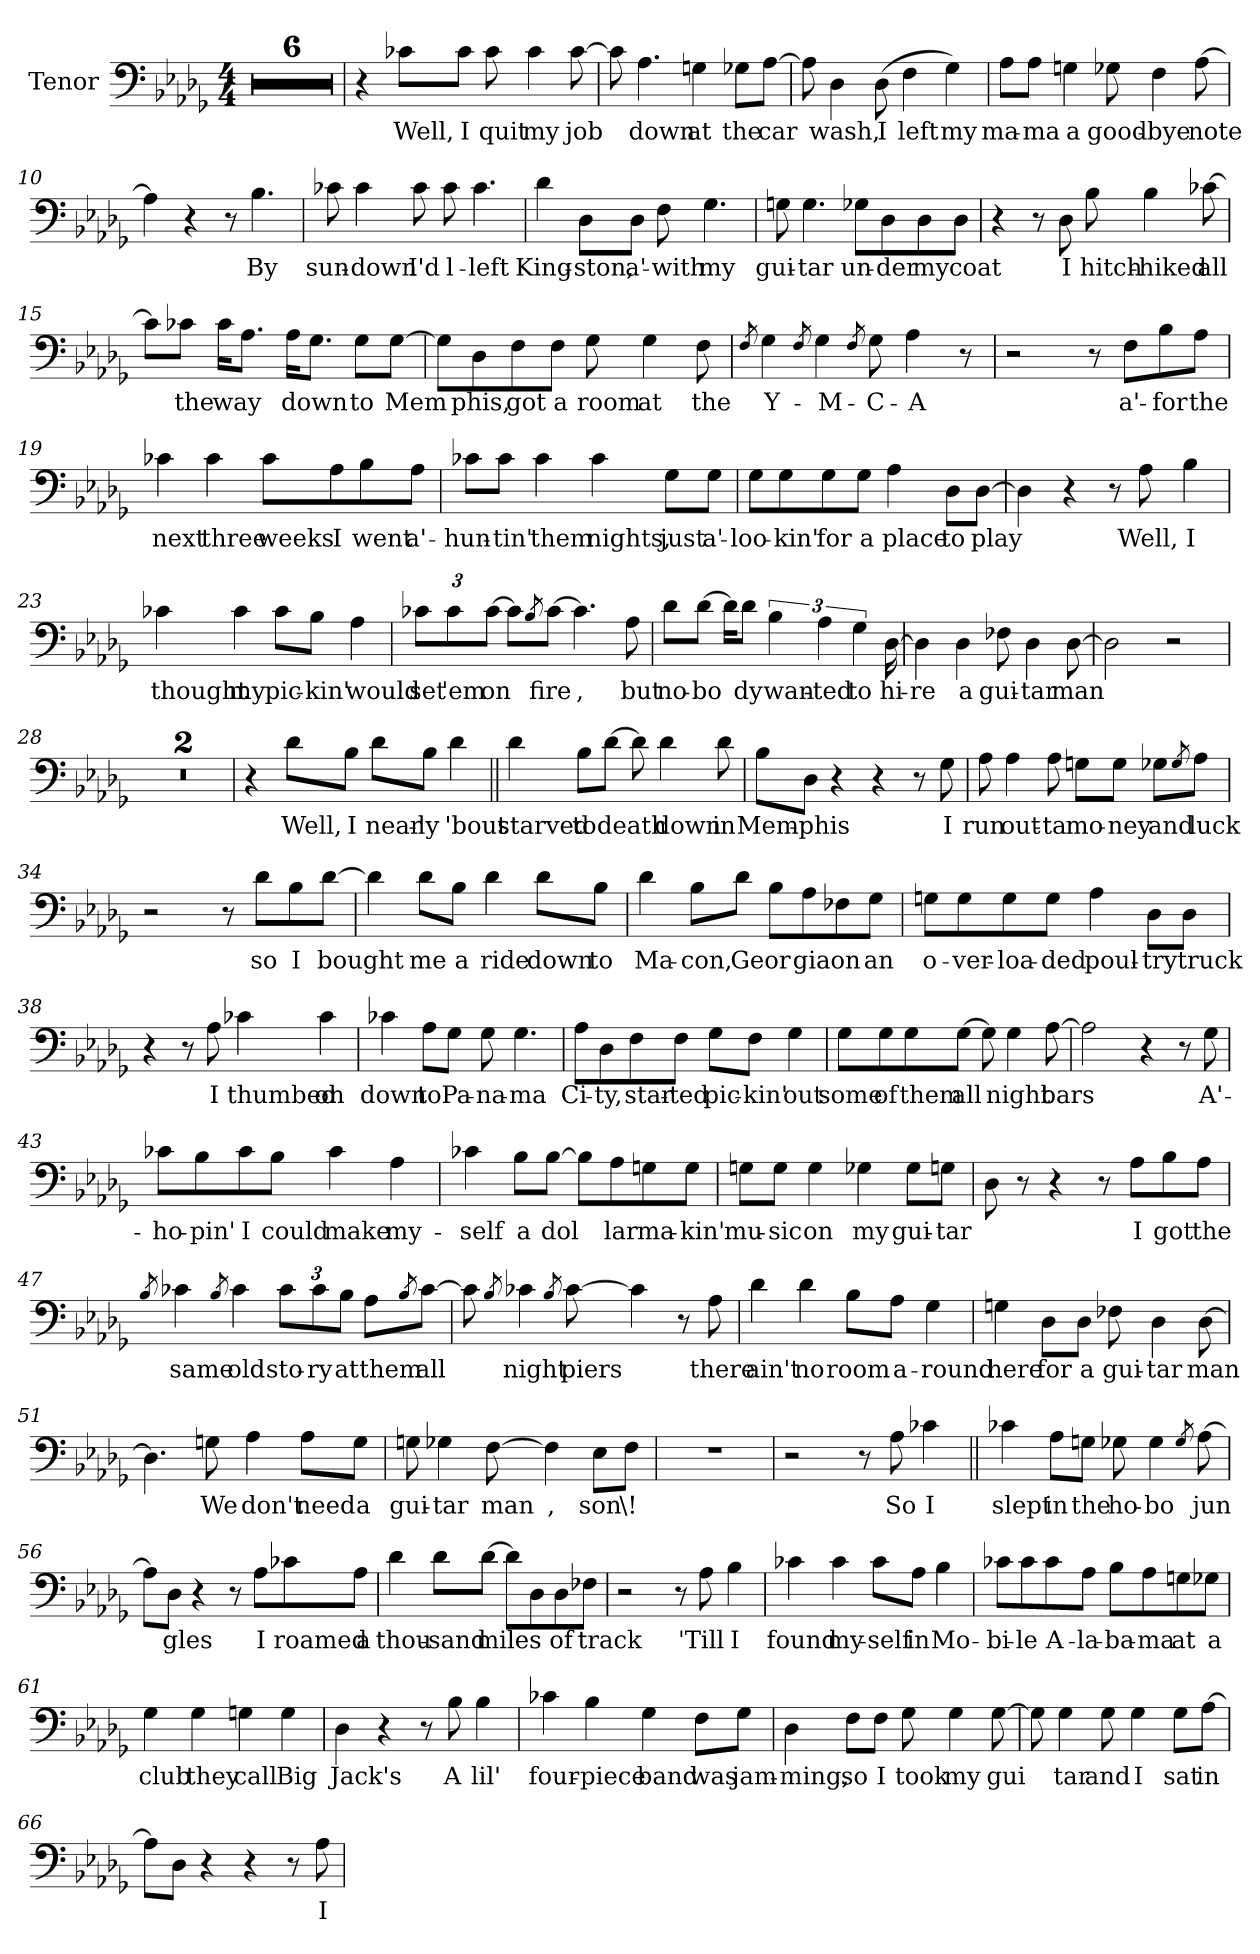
**kern	**text
*part1	*part1
*staff1	*staff1
*I"Tenor	*
*I'T	*
*clefF4	*
*k[b-e-a-d-g-]	*
*D-:	*
*M4/4	*
=	=
1r;<	.
=1	=1
1r	.
=2	=2
1r	.
=3	=3
1r	.
=4	=4
1r	.
=5	=5
1r	.
=6	=6
4r	.
!	!LO:LY:b
8c-X\L	Well,
!	!LO:LY:b
8c-\J	I
!	!LO:LY:b
8c-\	quit
!	!LO:LY:b
4c-\	my
!	!LO:LY:b
[8c-\	job
=7	=7
8c-\]	.
!	!LO:LY:b
4.A-\	down
!	!LO:LY:b
4Gn\	at
!	!LO:LY:b
8G-X\L	the
!	!LO:LY:b
[8A-\J	car
=8	=8
8A-\]	.
!	!LO:LY:b
4D-\	wash,
!	!LO:LY:b
(>8D-\	I
!	!LO:LY:b
4F\	left
!	!LO:LY:b
4G-\)	my
=9	=9
!	!LO:LY:b
8A-\L	ma-
!	!LO:LY:b
8A-\J	-ma
!	!LO:LY:b
4Gn\	a
!	!LO:LY:b
8G-X\	good-
!	!LO:LY:b
4F\	-bye
!	!LO:LY:b
[8A-\	note
=10	=10
4A-\]	.
4r	.
8r	.
!	!LO:LY:b
4.B-\	By
=11	=11
!	!LO:LY:b
8c-X\	sun-
!	!LO:LY:b
4c-\	-down
!	!LO:LY:b
8c-\	I'd
!	!LO:LY:b
8c-\	l-
!	!LO:LY:b
4.c-\	-left
=12	=12
!	!LO:LY:b
4d-\	King-
!	!LO:LY:b
8D-\L	-ston,
!	!LO:LY:b
8D-\J	a'-
!	!LO:LY:b
8F\	-with
!	!LO:LY:b
4.G-\	my
=13	=13
!	!LO:LY:b
8Gn\	gui-
!	!LO:LY:b
4.G\	-tar
!	!LO:LY:b
8G-X\L	un-
!	!LO:LY:b
8D-\	-der
!	!LO:LY:b
8D-\	my
!	!LO:LY:b
8D-\J	coat
=14	=14
4r	.
8r	.
!	!LO:LY:b
8D-\	I
!	!LO:LY:b
8B-\	hitch-
!	!LO:LY:b
4B-\	-hiked
!	!LO:LY:b
[8c-X\	all
=15	=15
8c-\L]	.
!	!LO:LY:b
8c-X\J	the
!	!LO:LY:b
16c-\KL	way
8.A-\J	.
!	!LO:LY:b
16A-\KL	down
8.G-\J	.
!	!LO:LY:b
8G-\L	to
!	!LO:LY:b
[8G-\J	Mem
=16	=16
8G-\L]	.
!	!LO:LY:b
8D-\	phis,
!	!LO:LY:b
8F\	got
!	!LO:LY:b
8F\J	a
!	!LO:LY:b
8G-\	room
!	!LO:LY:b
4G-\	at
!	!LO:LY:b
8F\	the
=17	=17
8qF/	.
!	!LO:LY:b
4G-\	Y-
8qF/	.
!	!LO:LY:b
4G-\	-M-
8qF/	.
!	!LO:LY:b
8G-\	-C-
!	!LO:LY:b
4A-\	-A
8r	.
=18	=18
2r	.
8r	.
!	!LO:LY:b
8F\L	a'-
!	!LO:LY:b
8B-\	-for
!	!LO:LY:b
8A-\J	the
=19	=19
!	!LO:LY:b
4c-X\	next
!	!LO:LY:b
4c-\	three
!	!LO:LY:b
8c-\L	weeks
!	!LO:LY:b
8A-\	I
!	!LO:LY:b
8B-\	went
!	!LO:LY:b
8A-\J	a'-
=20	=20
!	!LO:LY:b
8c-X\L	-hun-
!	!LO:LY:b
8c-\J	-tin'
!	!LO:LY:b
4c-\	them
!	!LO:LY:b
4c-\	nights,
!	!LO:LY:b
8G-\L	just
!	!LO:LY:b
8G-\J	a'-
=21	=21
!	!LO:LY:b
8G-\L	-loo-
!	!LO:LY:b
8G-\	-kin'
!	!LO:LY:b
8G-\	for
!	!LO:LY:b
8G-\J	a
!	!LO:LY:b
4A-\	place
!	!LO:LY:b
8D-\L	to
!	!LO:LY:b
[8D-\J	play
=22	=22
4D-\]	.
4r	.
8r	.
!	!LO:LY:b
8A-\	Well,
!	!LO:LY:b
4B-\	I
=23	=23
!	!LO:LY:b
4c-X\	thought
!	!LO:LY:b
4c-\	my
!	!LO:LY:b
8c-\L	pic-
!	!LO:LY:b
8B-\J	-kin'
!	!LO:LY:b
4A-\	would
=24	=24
*Xbrackettup	*
!	!LO:LY:b
12c-X\L	set
!	!LO:LY:b
12c-\	'em
!	!LO:LY:b
[12c-\J	on
8c-\L]	.
8qB-/	.
!	!LO:LY:b
[8c-\J	fire
!	!LO:LY:b
4.c-\]	,
!	!LO:LY:b
8A-\	but
=25	=25
!	!LO:LY:b
8d-\L	no-
!	!LO:LY:b
[8d-\J	-bo
16d-\KL]	.
!	!LO:LY:b
8d-\J	dy
*brackettup	*
!	!LO:LY:b
6B-\	wan-
!	!LO:LY:b
6A-\	-ted
!	!LO:LY:b
6G-\	to
!	!LO:LY:b
[16D-\	hi-
=26	=26
!	!LO:LY:b
4D-\]	-re
!	!LO:LY:b
4D-\	a
!	!LO:LY:b
8F-X\	gui-
!	!LO:LY:b
4D-\	-tar
!	!LO:LY:b
[8D-\	man
=27	=27
2D-\]	.
2r	.
=28	=28
1r	.
=29	=29
1r	.
=30	=30
4r	.
!	!LO:LY:b
8d-\L	Well,
!	!LO:LY:b
8B-\J	I
!	!LO:LY:b
8d-\L	near-
!	!LO:LY:b
8B-\J	-ly
!	!LO:LY:b
4d-\	'bout
=31||	=31||
!	!LO:LY:b
4d-\	starved
!	!LO:LY:b
8B-\L	to
!	!LO:LY:b
[8d-\J	death
8d-\]	.
!	!LO:LY:b
4d-\	down
!	!LO:LY:b
8d-\	in
=32	=32
!	!LO:LY:b
8B-\L	Mem-
!	!LO:LY:b
8D-\J	-phis
4r	.
4r	.
8r	.
!	!LO:LY:b
8G-\	I
=33	=33
!	!LO:LY:b
8A-\	run
!	!LO:LY:b
4A-\	out-
!	!LO:LY:b
8A-\	-ta
!	!LO:LY:b
8Gn\L	mo-
!	!LO:LY:b
8G\J	-ney
!	!LO:LY:b
8G-X\L	and
8qG-/	.
!	!LO:LY:b
8A-\J	luck
=34	=34
2r	.
8r	.
!	!LO:LY:b
8d-\L	so
!	!LO:LY:b
8B-\	I
!	!LO:LY:b
[8d-\J	bought
=35	=35
4d-\]	.
!	!LO:LY:b
8d-\L	me
!	!LO:LY:b
8B-\J	a
!	!LO:LY:b
4d-\	ride
!	!LO:LY:b
8d-\L	down
!	!LO:LY:b
8B-\J	to
=36	=36
!	!LO:LY:b
4d-\	Ma-
!	!LO:LY:b
8B-\L	-con,
!	!LO:LY:b
8d-\J	Geor
8B-\L	.
!	!LO:LY:b
8A-\	gia
!	!LO:LY:b
8F-X\	on
!	!LO:LY:b
8G-\J	an
=37	=37
!	!LO:LY:b
8Gn\L	o-
!	!LO:LY:b
8G\	-ver-
!	!LO:LY:b
8G\	-loa-
!	!LO:LY:b
8G\J	-ded
!	!LO:LY:b
4A-\	poul-
!	!LO:LY:b
8D-\L	-try
!	!LO:LY:b
8D-\J	truck
=38	=38
4r	.
8r	.
!	!LO:LY:b
8A-\	I
!	!LO:LY:b
4c-X\	thumbed
!	!LO:LY:b
4c-\	on
=39	=39
!	!LO:LY:b
4c-X\	down
!	!LO:LY:b
8A-\L	to
!	!LO:LY:b
8G-\J	Pa-
!	!LO:LY:b
8G-\	-na-
!	!LO:LY:b
4.G-\	-ma
=40	=40
!	!LO:LY:b
8A-\L	Ci-
!	!LO:LY:b
8D-\	-ty,
!	!LO:LY:b
8F\	star-
!	!LO:LY:b
8F\J	-ted
!	!LO:LY:b
8G-\L	pic-
!	!LO:LY:b
8F\J	-kin'
!	!LO:LY:b
4G-\	out
=41	=41
!	!LO:LY:b
8G-\L	some
!	!LO:LY:b
8G-\	of
!	!LO:LY:b
8G-\	them
!	!LO:LY:b
[8G-\J	all
8G-\]	.
!	!LO:LY:b
4G-\	night
!	!LO:LY:b
[8A-\	bars
=42	=42
2A-\]	.
4r	.
8r	.
!	!LO:LY:b
8G-\	A'-
=43	=43
!	!LO:LY:b
8c-X\L	-ho-
!	!LO:LY:b
8B-\	-pin'
!	!LO:LY:b
8c-\	I
!	!LO:LY:b
8B-\J	could
!	!LO:LY:b
4c-\	make
!	!LO:LY:b
4A-\	my-
=44	=44
!	!LO:LY:b
4c-X\	-self
!	!LO:LY:b
8B-\L	a
!	!LO:LY:b
[8B-\J	dol
8B-\L]	.
!	!LO:LY:b
8A-\	lar
!	!LO:LY:b
8Gn\	ma-
!	!LO:LY:b
8G\J	-kin'
=45	=45
!	!LO:LY:b
8Gn\L	mu-
!	!LO:LY:b
8G\J	-sic
!	!LO:LY:b
4G\	on
!	!LO:LY:b
4G-X\	my
!	!LO:LY:b
8G-\L	gui-
!	!LO:LY:b
8Gn\J	-tar
=46	=46
8D-\	.
8r	.
4r	.
8r	.
!	!LO:LY:b
8A-\L	I
!	!LO:LY:b
8B-\	got
!	!LO:LY:b
8A-\J	the
=47	=47
8qB-/	.
!	!LO:LY:b
4c-X\	same
8qB-/	.
!	!LO:LY:b
4c-\	old
*Xbrackettup	*
!	!LO:LY:b
12c-\L	sto-
!	!LO:LY:b
12c-\	-ry
!	!LO:LY:b
12B-\J	at
!	!LO:LY:b
8A-\L	them
8qB-/	.
!	!LO:LY:b
[8c-\J	all
=48	=48
8c-\]	.
8qB-/	.
!	!LO:LY:b
4c-X\	night
8qB-/	.
!	!LO:LY:b
[8c-\	piers
4c-\]	.
8r	.
!	!LO:LY:b
8A-\	there
=49	=49
!	!LO:LY:b
4d-\	ain't
!	!LO:LY:b
4d-\	no
!	!LO:LY:b
8B-\L	room
!	!LO:LY:b
8A-\J	a-
!	!LO:LY:b
4G-\	-round
=50	=50
!	!LO:LY:b
4Gn\	here
!	!LO:LY:b
8D-\L	for
!	!LO:LY:b
8D-\J	a
!	!LO:LY:b
8F-X\	gui-
!	!LO:LY:b
4D-\	-tar
!	!LO:LY:b
[8D-\	man
=51	=51
!	!LO:LY:b
4.D-\]	.
!LO:N:head=solid	!LO:LY:b
8Gn\	We
!LO:N:head=solid	!LO:LY:b
4A-\	don't
!LO:N:head=solid	!LO:LY:b
8A-\L	need
!LO:N:head=solid	!LO:LY:b
8G\J	a
=52	=52
!LO:N:head=solid	!LO:LY:b
8Gn\	gui-
!LO:N:head=solid	!LO:LY:b
4G-X\	-tar
!LO:N:head=solid	!LO:LY:b
[8F\	man
!LO:N:head=solid	!LO:LY:b
4F\]	,
!LO:N:head=solid	!LO:LY:b
8E-\L	son
!LO:N:head=solid	!LO:LY:b
8F\J	\!
=53	=53
1r	.
=54	=54
2r	.
8r	.
!	!LO:LY:b
8A-\	So
!	!LO:LY:b
4c-X\	I
=55||	=55||
!	!LO:LY:b
4c-X\	slept
!	!LO:LY:b
8A-\L	in
!	!LO:LY:b
8Gn\J	the
!	!LO:LY:b
8G-X\	ho-
!	!LO:LY:b
4G-\	-bo
8qG-/	.
!	!LO:LY:b
[8A-\	jun
=56	=56
8A-\L]	.
!	!LO:LY:b
8D-\J	gles
4r	.
8r	.
!	!LO:LY:b
8A-\L	I
!	!LO:LY:b
8c-X\	roamed
!	!LO:LY:b
8A-\J	a
=57	=57
!	!LO:LY:b
4d-\	thou-
!	!LO:LY:b
8d-\L	-sand
!	!LO:LY:b
[8d-\J	miles
8d-\L]	.
8D-\	.
!	!LO:LY:b
8D-\	of
!	!LO:LY:b
8F-X\J	track
=58	=58
2r	.
8r	.
!	!LO:LY:b
8A-\	'Till
!	!LO:LY:b
4B-\	I
=59	=59
!	!LO:LY:b
4c-X\	found
!	!LO:LY:b
4c-\	my-
!	!LO:LY:b
8c-\L	-self
!	!LO:LY:b
8A-\J	in
!	!LO:LY:b
4B-\	Mo-
=60	=60
!	!LO:LY:b
8c-X\L	-bi-
!	!LO:LY:b
8c-\	-le
!	!LO:LY:b
8c-\	A-
!	!LO:LY:b
8A-\J	-la-
!	!LO:LY:b
8B-\L	-ba-
!	!LO:LY:b
8A-\	-ma
!	!LO:LY:b
8Gn\	at
!	!LO:LY:b
8G-X\J	a
=61	=61
!	!LO:LY:b
4G-\	club
!	!LO:LY:b
4G-\	they
!	!LO:LY:b
4Gn\	call
!	!LO:LY:b
4G\	Big
=62	=62
!	!LO:LY:b
4D-\	Jack's
4r	.
8r	.
!	!LO:LY:b
8B-\	A
!	!LO:LY:b
4B-\	lil'
=63	=63
!	!LO:LY:b
4c-X\	four-
!	!LO:LY:b
4B-\	-piece
!	!LO:LY:b
4G-\	band
!	!LO:LY:b
8F\L	was
!	!LO:LY:b
8G-\J	jam-
=64	=64
!	!LO:LY:b
4D-\	-ming,
!	!LO:LY:b
8F\L	so
!	!LO:LY:b
8F\J	I
!	!LO:LY:b
8G-\	took
!	!LO:LY:b
4G-\	my
!	!LO:LY:b
[8G-\	gui
=65	=65
8G-\]	.
!	!LO:LY:b
4G-\	tar
!	!LO:LY:b
8G-\	and
!	!LO:LY:b
4G-\	I
!	!LO:LY:b
8G-\L	sat
!	!LO:LY:b
[8A-\J	in
=66	=66
8A-\L]	.
8D-\J	.
4r	.
4r	.
8r	.
!	!LO:LY:b
8A-\	I
=	=
*-	*-
